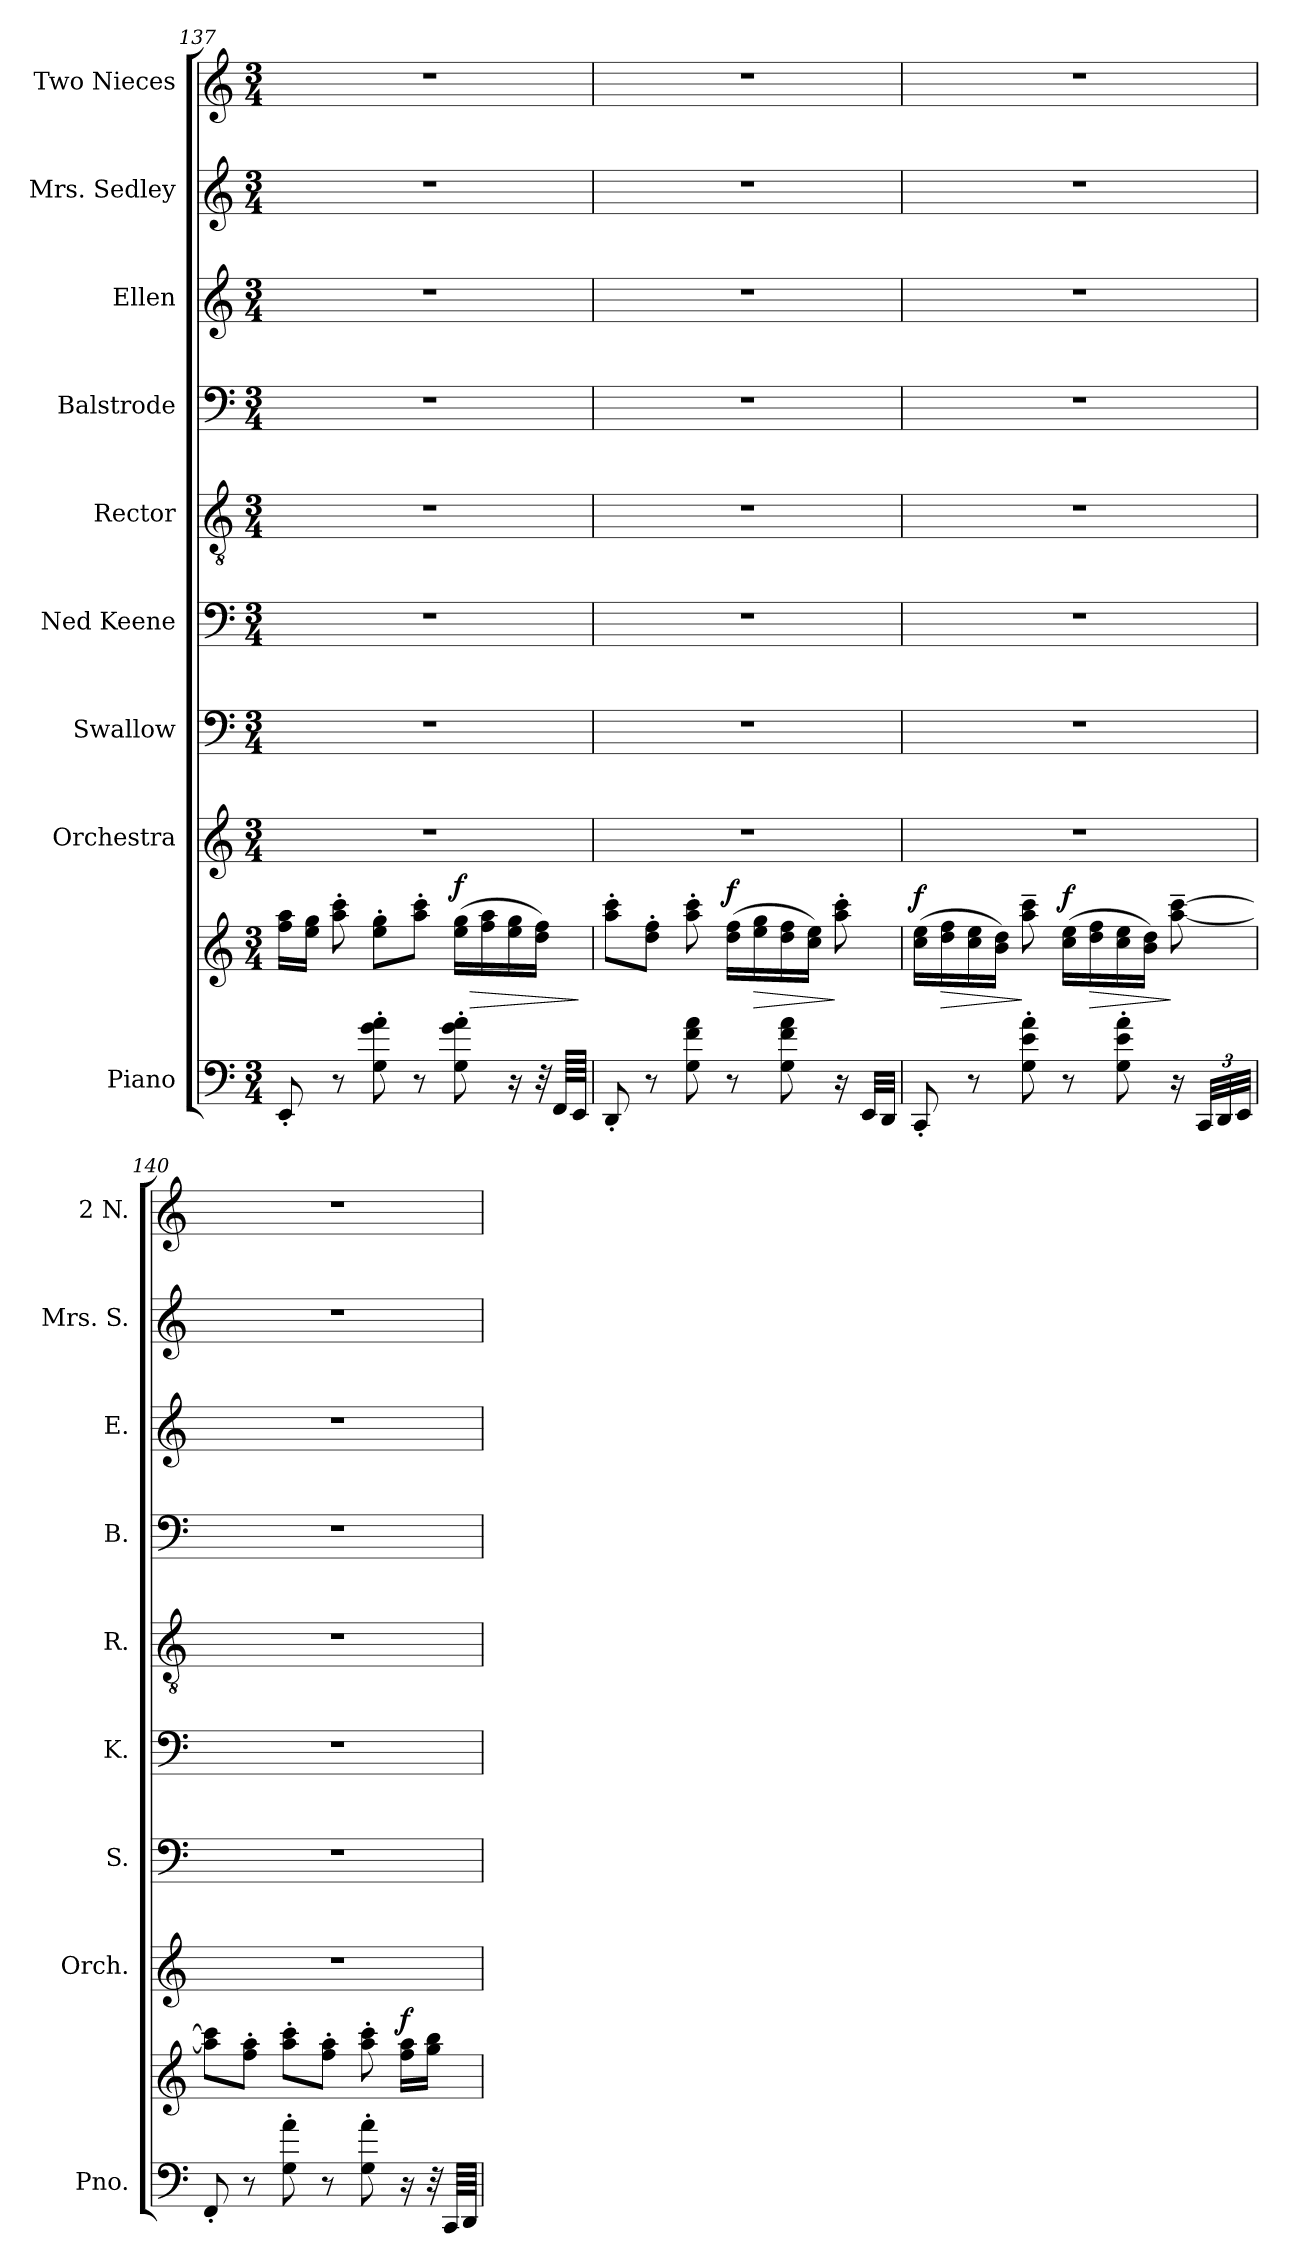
**kern	**kern	**dynam	**kern	**kern	**kern	**kern	**kern	**kern	**kern	**kern
*part9	*part9	*part9	*part8	*part7	*part6	*part5	*part4	*part3	*part2	*part1
*staff10	*staff9	*staff9/10	*staff8	*staff7	*staff6	*staff5	*staff4	*staff3	*staff2	*staff1
*I"Piano	*	*	*I"Orchestra	*I"Swallow	*I"Ned Keene	*I"Rector	*I"Balstrode	*I"Ellen	*I"Mrs. Sedley	*I"Two Nieces
*I'Pno.	*	*	*I'Orch.	*I'S.	*I'K.	*I'R.	*I'B.	*I'E.	*I'Mrs. S.	*I'2 N.
*clefF4	*clefG2	*	*clefG2	*clefF4	*clefF4	*clefGv2	*clefF4	*clefG2	*clefG2	*clefG2
*k[]	*k[]	*	*k[]	*k[]	*k[]	*k[]	*k[]	*k[]	*k[]	*k[]
*M3/4	*M3/4	*	*M3/4	*M3/4	*M3/4	*M3/4	*M3/4	*M3/4	*M3/4	*M3/4
=137	=137	=137	=137	=137	=137	=137	=137	=137	=137	=137
8EE'/	16ff\ 16aa\LL	.	2.r	2.r	2.r	2.r	2.r	2.r	2.r	2.r
.	16ee\ 16gg\JJ	.	.	.	.	.	.	.	.	.
8r	8aa\' 8ccc\'	.	.	.	.	.	.	.	.	.
8G\' 8g\' 8a\'	8ee\' 8gg\'L	.	.	.	.	.	.	.	.	.
8r	8aa\' 8ccc\'J	.	.	.	.	.	.	.	.	.
!	!	!LO:HP:b	!	!	!	!	!	!	!	!
!	!	!LO:DY:n=1:a	!	!	!	!	!	!	!	!
8G\' 8g\' 8a\'	(>16ee\ 16gg\LL	> f	.	.	.	.	.	.	.	.
.	16ff\ 16aa\	.	.	.	.	.	.	.	.	.
16r	16ee\ 16gg\	.	.	.	.	.	.	.	.	.
32r	16dd\ 16ff\JJ)	.	.	.	.	.	.	.	.	.
64FF/LLLL	.	.	.	.	.	.	.	.	.	.
64EE/JJJJ	.	.	.	.	.	.	.	.	.	.
.	.	]	.	.	.	.	.	.	.	.
=138	=138	=138	=138	=138	=138	=138	=138	=138	=138	=138
8DD'/	8aa\' 8ccc\'L	.	2.r	2.r	2.r	2.r	2.r	2.r	2.r	2.r
8r	8dd\' 8ff\'J	.	.	.	.	.	.	.	.	.
8G\ 8f\ 8a\	8aa\' 8ccc\'	.	.	.	.	.	.	.	.	.
!	!	!LO:DY:a	!	!	!	!	!	!	!	!
8r	(>16dd\ 16ff\LL	f	.	.	.	.	.	.	.	.
!	!	!LO:HP:b	!	!	!	!	!	!	!	!
.	16ee\ 16gg\	>	.	.	.	.	.	.	.	.
8G\ 8f\ 8a\	16dd\ 16ff\	.	.	.	.	.	.	.	.	.
.	16cc\ 16ee\JJ)	.	.	.	.	.	.	.	.	.
16r	8aa\' 8ccc\'	]	.	.	.	.	.	.	.	.
32EE/LLL	.	.	.	.	.	.	.	.	.	.
32DD/JJJ	.	.	.	.	.	.	.	.	.	.
!!LO:PB:g=z
=139	=139	=139	=139	=139	=139	=139	=139	=139	=139	=139
!	!	!LO:DY:a	!	!	!	!	!	!	!	!
8CC'/	(>16cc\ 16ee\LL	f	2.r	2.r	2.r	2.r	2.r	2.r	2.r	2.r
!	!	!LO:HP:b	!	!	!	!	!	!	!	!
.	16dd\ 16ff\	>	.	.	.	.	.	.	.	.
8r	16cc\ 16ee\	.	.	.	.	.	.	.	.	.
.	16b\ 16dd\JJ)	.	.	.	.	.	.	.	.	.
8G\' 8e\' 8a\'	8aa\~ 8ccc\~	]	.	.	.	.	.	.	.	.
!	!	!LO:DY:a	!	!	!	!	!	!	!	!
8r	(>16cc\ 16ee\LL	f	.	.	.	.	.	.	.	.
!	!	!LO:HP:b	!	!	!	!	!	!	!	!
.	16dd\ 16ff\	>	.	.	.	.	.	.	.	.
8G\' 8e\' 8a\'	16cc\ 16ee\	.	.	.	.	.	.	.	.	.
.	16b\ 16dd\JJ)	.	.	.	.	.	.	.	.	.
16r	[8aa\~ [8ccc\~	]	.	.	.	.	.	.	.	.
*Xbrackettup	*	*	*	*	*	*	*	*	*	*
48CC/LLL	.	.	.	.	.	.	.	.	.	.
48DD/	.	.	.	.	.	.	.	.	.	.
48EE/JJJ	.	.	.	.	.	.	.	.	.	.
=140	=140	=140	=140	=140	=140	=140	=140	=140	=140	=140
8FF'/	8aa\] 8ccc\]L	.	2.r	2.r	2.r	2.r	2.r	2.r	2.r	2.r
8r	8ff\' 8aa\'J	.	.	.	.	.	.	.	.	.
8G\' 8a\'	8aa\' 8ccc\'L	.	.	.	.	.	.	.	.	.
8r	8ff\' 8aa\'J	.	.	.	.	.	.	.	.	.
8G\' 8a\'	8aa\' 8ccc\'	.	.	.	.	.	.	.	.	.
!	!	!LO:DY:a	!	!	!	!	!	!	!	!
16r	16ff\ 16aa\LL	f	.	.	.	.	.	.	.	.
32r	16gg\ 16bb\JJ	.	.	.	.	.	.	.	.	.
64CC/LLLL	.	.	.	.	.	.	.	.	.	.
64DD/JJJJ	.	.	.	.	.	.	.	.	.	.
=	=	=	=	=	=	=	=	=	=	=
*-	*-	*-	*-	*-	*-	*-	*-	*-	*-	*-
